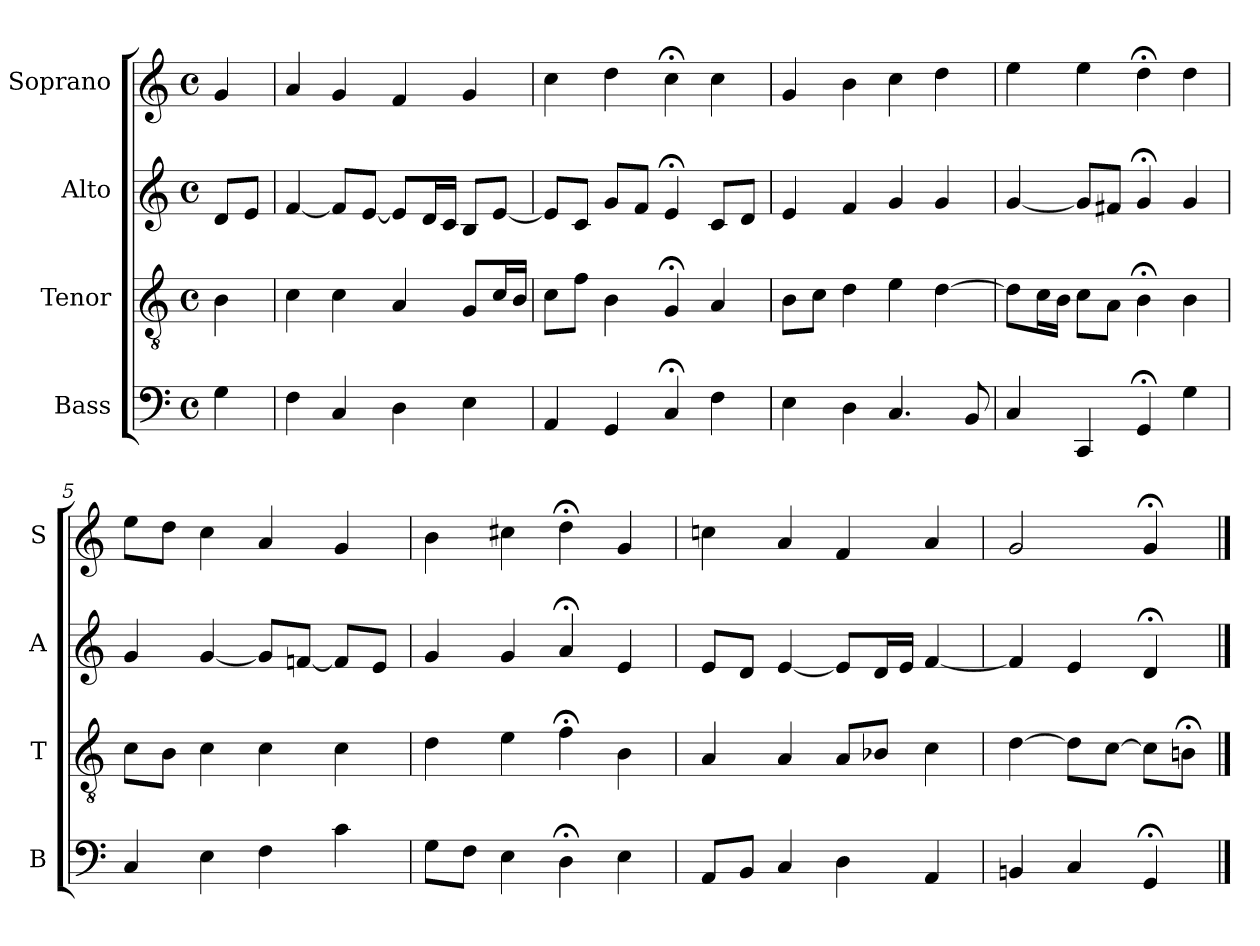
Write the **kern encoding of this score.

**kern	**kern	**kern	**kern
*part4	*part3	*part2	*part1
*staff4	*staff3	*staff2	*staff1
*I"Bass	*I"Tenor	*I"Alto	*I"Soprano
*I'B	*I'T	*I'A	*I'S
*clefF4	*clefGv2	*clefG2	*clefG2
*k[]	*k[]	*k[]	*k[]
*G:mix	*G:mix	*G:mix	*G:mix
*M4/4	*M4/4	*M4/4	*M4/4
*met(c)	*met(c)	*met(c)	*met(c)
*MM100	*MM100	*MM100	*MM100
=	=	=	=
4G	4B	8dL	4g
.	.	8eJ	.
=1	=1	=1	=1
4F	4c	[4f	4a
4C	4c	8fL]	4g
.	.	[8eJ	.
4D	4A	8eL]	4f
.	.	16dL	.
.	.	16cJJ	.
4E	8GL	8BL	4g
.	16cL	[8eJ	.
.	16BJJ	.	.
=2	=2	=2	=2
4AA	8cL	8eL]	4cc
.	8fJ	8cJ	.
4GG	4B	8gL	4dd
.	.	8fJ	.
4C;<	4G;<	4e;<	4cc;<
4F	4A	8cL	4cc
.	.	8dJ	.
=3	=3	=3	=3
4E	8BL	4e	4g
.	8cJ	.	.
4Di	4di	4fi	4bi
4.C	4e	4g	4cc
.	[4d	4g	4dd
8BB	.	.	.
=4	=4	=4	=4
4C	8dL]	[4g	4ee
.	16cL	.	.
.	16BJJ	.	.
4CC	8cL	8gL]	4ee
.	8AJ	8f#XJ	.
4GG;<	4B;<	4g;<	4dd;<
4G	4B	4g	4dd
=5	=5	=5	=5
4C	8cL	4g	8eeL
.	8BJ	.	8ddJ
4E	4c	[4g	4cc
4F	4c	8gL]	4a
.	.	[8fnJ	.
4c	4c	8fL]	4g
.	.	8eJ	.
=6	=6	=6	=6
8GL	4d	4g	4b
8FJ	.	.	.
4Ei	4ei	4gi	4cc#Xi
4D;<	4f;<	4a;<	4dd;<
4E	4B	4e	4g
=7	=7	=7	=7
8AAL	4A	8eL	4ccn
8BBJ	.	8dJ	.
4C	4A	[4e	4a
4D	8AL	8eL]	4f
.	8B-XJ	16dL	.
.	.	16eJJ	.
4AA	4c	[4f	4a
=8	=8	=8	=8
4BBn	[4d	4f]	2g
4C	8dL]	4e	.
.	[8cJ	.	.
4GG;<	8cL]	4d;<	4g;<
.	8Bn;<J	.	.
==	==	==	==
*-	*-	*-	*-
